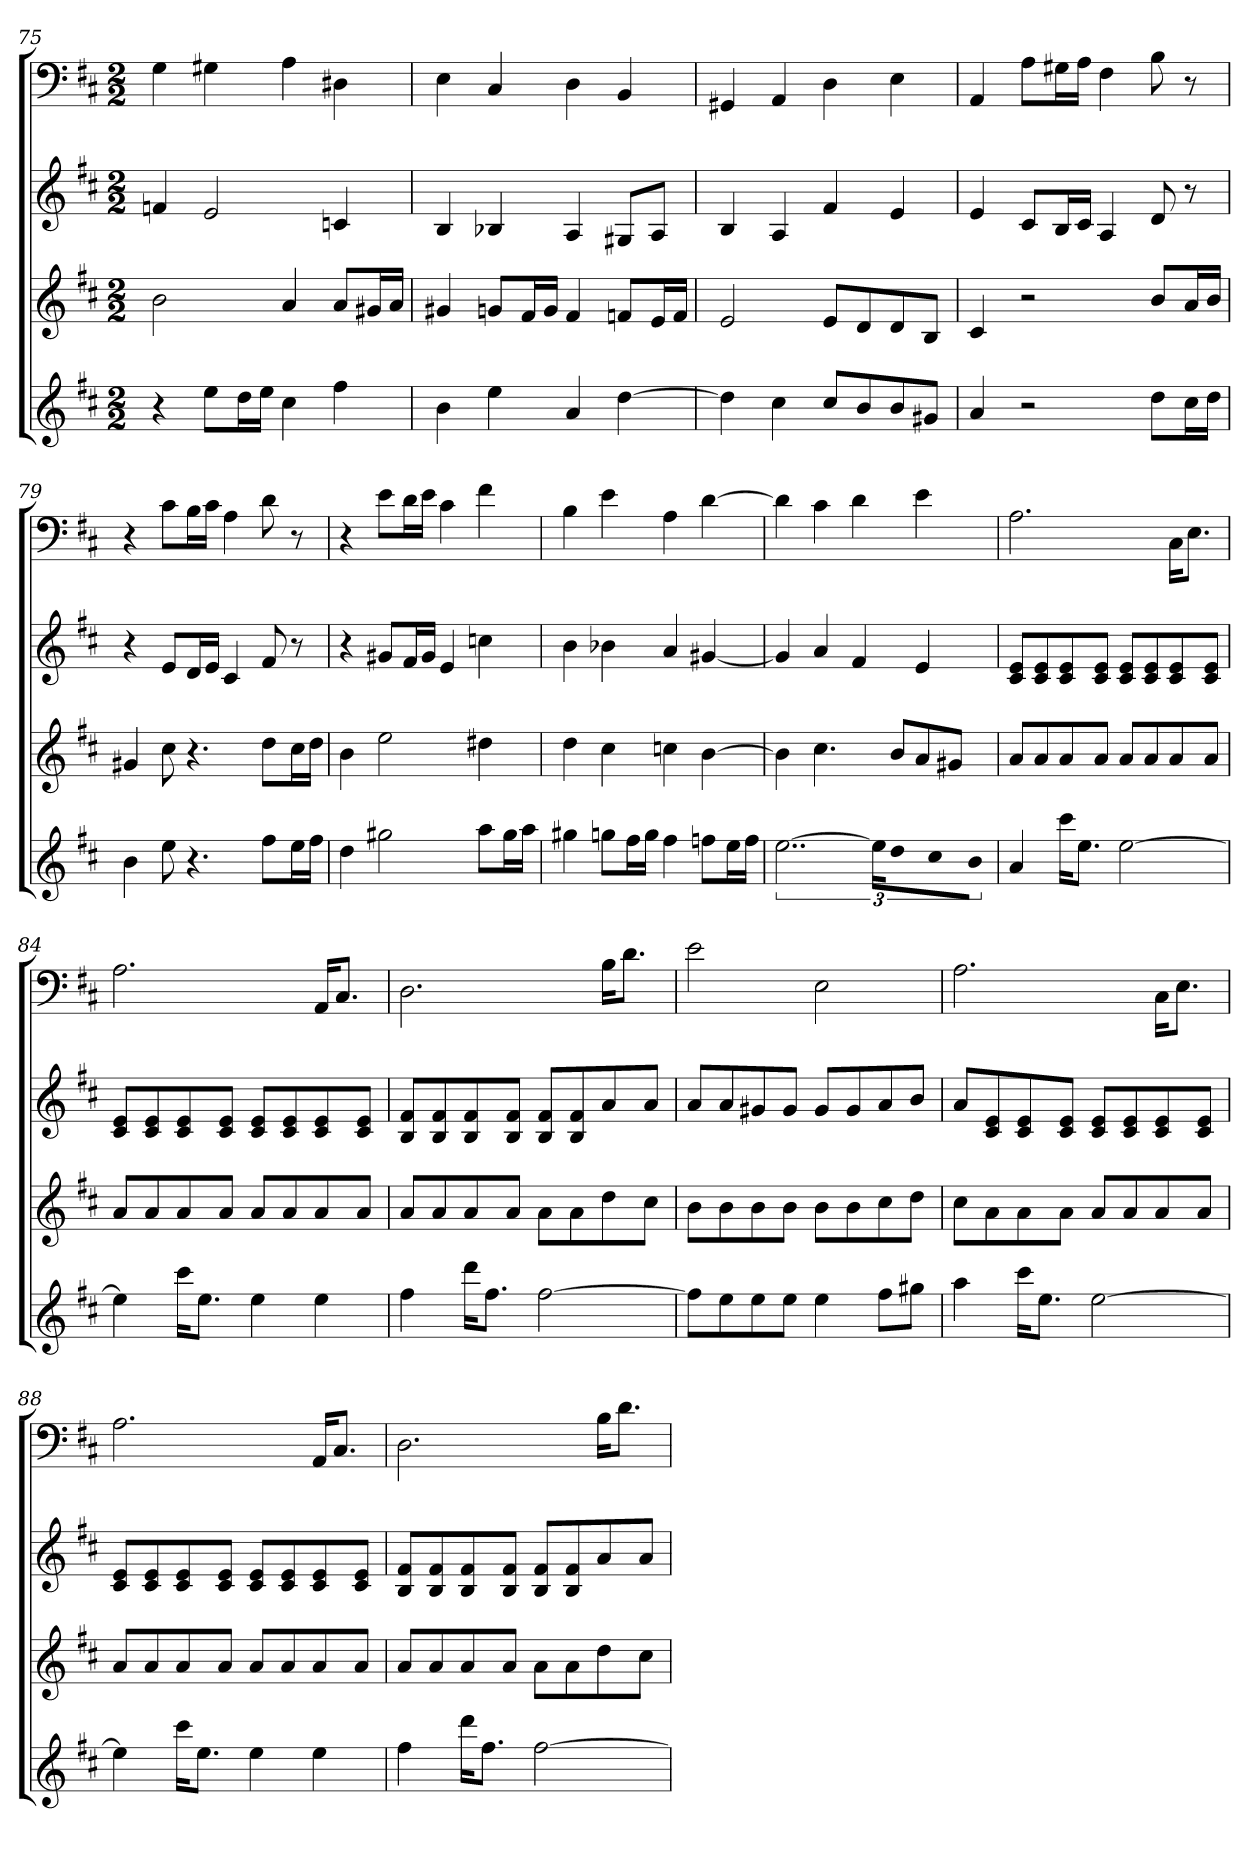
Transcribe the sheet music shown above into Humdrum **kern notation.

**kern	**kern	**kern	**kern
*part4	*part3	*part2	*part1
*staff4	*staff3	*staff2	*staff1
*k[f#c#]	*k[f#c#]	*k[f#c#]	*k[f#c#]
*D:	*D:	*D:	*D:
*M2/2	*M2/2	*M2/2	*M2/2
=75	=75	=75	=75
4r	2b	4fn	4G
8eeL	.	2e	4G#X
16ddL	.	.	.
16eeJJ	.	.	.
4cc#	4a	.	4A
4ff#	8aL	4cn	4D#X
.	16g#XL	.	.
.	16aJJ	.	.
=76	=76	=76	=76
4b	4g#X	4B	4E
4ee	8gnL	4B-X	4C#
.	16f#L	.	.
.	16gJJ	.	.
4a	4f#	4A	4D
[4dd	8fnL	8G#XL	4BB
.	16eL	8AJ	.
.	16fJJ	.	.
=77	=77	=77	=77
4dd]	2e	4B	4GG#X
4cc#	.	4A	4AA
8cc#L	8eL	4f#	4D
8b	8d	.	.
8b	8d	4e	4E
8g#XJ	8BJ	.	.
=78	=78	=78	=78
4a	4c#	4e	4AA
2r	2r	8c#L	8AL
.	.	16BL	16G#XL
.	.	16c#JJ	16AJJ
.	.	4A	4F#
8ddL	8bL	8d	8B
16cc#L	16aL	8r	8r
16ddJJ	16bJJ	.	.
=79	=79	=79	=79
4b	4g#X	4r	4r
8ee	8cc#	8eL	8c#L
4.r	4.r	16dL	16BL
.	.	16eJJ	16c#JJ
.	.	4c#	4A
8ff#L	8ddL	8f#	8d
16eeL	16cc#L	8r	8r
16ff#JJ	16ddJJ	.	.
=80	=80	=80	=80
4dd	4b	4r	4r
2gg#X	2ee	8g#XL	8eL
.	.	16f#L	16dL
.	.	16g#JJ	16eJJ
.	.	4e	4c#
8aaL	4dd#X	4ccn	4f#
16gg#L	.	.	.
16aaJJ	.	.	.
=81	=81	=81	=81
4gg#X	4dd	4b	4B
8ggnL	4cc#	4b-X	4e
16ff#L	.	.	.
16ggJJ	.	.	.
4ff#	4ccn	4a	4A
8ffnL	[4b	[4g#X	[4d
16eeL	.	.	.
16ffJJ	.	.	.
=82	=82	=82	=82
[3..ee	4b]	4g#]	4d]
.	4.cc#	4a	4c#
.	.	4f#	4d
24eeKL]	.	.	.
8dd	8bL	.	.
8cc#	8a	4e	4e
8bJ	8g#XJ	.	.
=83	=83	=83	=83
4a	8aL	8c# 8eL	2.A
.	8a	8c# 8e	.
16ccc#KL	8a	8c# 8e	.
8.eeJ	.	.	.
.	8aJ	8c# 8eJ	.
[2ee	8aL	8c# 8eL	.
.	8a	8c# 8e	.
.	8a	8c# 8e	16C#KL
.	.	.	8.EJ
.	8aJ	8c# 8eJ	.
=84	=84	=84	=84
4ee]	8aL	8c# 8eL	2.A
.	8a	8c# 8e	.
16ccc#KL	8a	8c# 8e	.
8.eeJ	.	.	.
.	8aJ	8c# 8eJ	.
4ee	8aL	8c# 8eL	.
.	8a	8c# 8e	.
4ee	8a	8c# 8e	16AAKL
.	.	.	8.C#J
.	8aJ	8c# 8eJ	.
=85	=85	=85	=85
4ff#	8aL	8B 8f#L	2.D
.	8a	8B 8f#	.
16dddKL	8a	8B 8f#	.
8.ff#J	.	.	.
.	8aJ	8B 8f#J	.
[2ff#	8aL	8B 8f#L	.
.	8a	8B 8f#	.
.	8dd	8a	16BKL
.	.	.	8.dJ
.	8cc#J	8aJ	.
=86	=86	=86	=86
8ff#L]	8bL	8aL	2e
8ee	8b	8a	.
8ee	8b	8g#X	.
8eeJ	8bJ	8g#J	.
4ee	8bL	8g#L	2E
.	8b	8g#	.
8ff#L	8cc#	8a	.
8gg#XJ	8ddJ	8bJ	.
=87	=87	=87	=87
4aa	8cc#L	8aL	2.A
.	8a	8c# 8e	.
16ccc#KL	8a	8c# 8e	.
8.eeJ	.	.	.
.	8aJ	8c# 8eJ	.
[2ee	8aL	8c# 8eL	.
.	8a	8c# 8e	.
.	8a	8c# 8e	16C#KL
.	.	.	8.EJ
.	8aJ	8c# 8eJ	.
=88	=88	=88	=88
4ee]	8aL	8c# 8eL	2.A
.	8a	8c# 8e	.
16ccc#KL	8a	8c# 8e	.
8.eeJ	.	.	.
.	8aJ	8c# 8eJ	.
4ee	8aL	8c# 8eL	.
.	8a	8c# 8e	.
4ee	8a	8c# 8e	16AAKL
.	.	.	8.C#J
.	8aJ	8c# 8eJ	.
=89	=89	=89	=89
4ff#	8aL	8B 8f#L	2.D
.	8a	8B 8f#	.
16dddKL	8a	8B 8f#	.
8.ff#J	.	.	.
.	8aJ	8B 8f#J	.
[2ff#	8aL	8B 8f#L	.
.	8a	8B 8f#	.
.	8dd	8a	16BKL
.	.	.	8.dJ
.	8cc#J	8aJ	.
=	=	=	=
*-	*-	*-	*-
